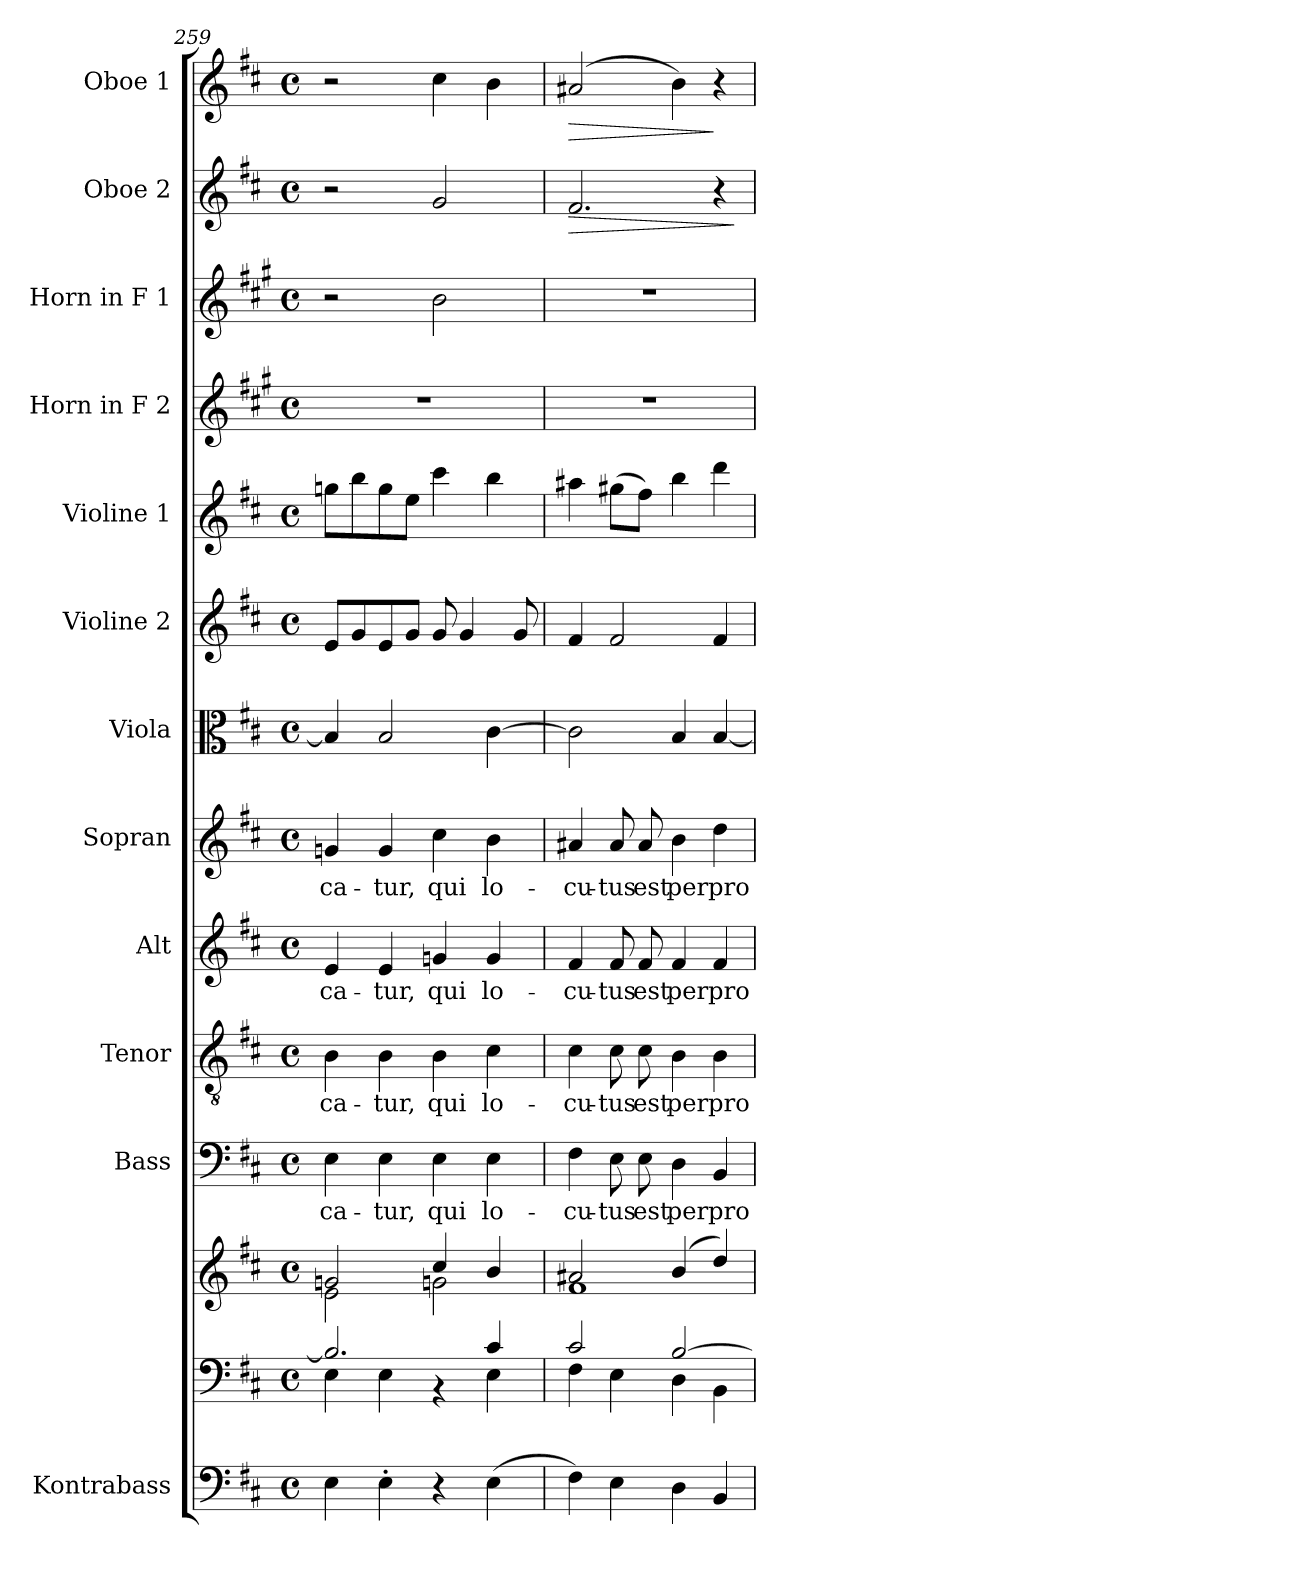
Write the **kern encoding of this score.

**kern	**kern	**kern	**kern	**text	**kern	**text	**kern	**text	**kern	**text	**kern	**kern	**kern	**kern	**kern	**kern	**dynam	**kern	**dynam
*part13	*part12	*part12	*part11	*part11	*part10	*part10	*part9	*part9	*part8	*part8	*part7	*part6	*part5	*part4	*part3	*part2	*part2	*part1	*part1
*staff14	*staff13	*staff12	*staff11	*staff11	*staff10	*staff10	*staff9	*staff9	*staff8	*staff8	*staff7	*staff6	*staff5	*staff4	*staff3	*staff2	*staff2	*staff1	*staff1
*I"Kontrabass	*	*	*I"Bass	*	*I"Tenor	*	*I"Alt	*	*I"Sopran	*	*I"Viola	*I"Violine 2	*I"Violine 1	*I"Horn in F 2	*I"Horn in F 1	*I"Oboe 2	*	*I"Oboe 1	*
*I'Kb.	*	*	*I'B.	*	*I'T.	*	*I'A.	*	*I'S.	*	*I'Vla.	*I'Vl. 2	*I'Vl. 1	*	*	*I'Ob. 2	*	*I'Ob. 1	*
*clefF4	*clefF4	*clefG2	*clefF4	*	*clefGv2	*	*clefG2	*	*clefG2	*	*clefC3	*clefG2	*clefG2	*clefG2	*clefG2	*clefG2	*	*clefG2	*
*ITrd7c12	*	*	*	*	*	*	*	*	*	*	*	*	*	*ITrd4c7	*ITrd4c7	*	*	*	*
*k[f#c#]	*k[f#c#]	*k[f#c#]	*k[f#c#]	*	*k[f#c#]	*	*k[f#c#]	*	*k[f#c#]	*	*k[f#c#]	*k[f#c#]	*k[f#c#]	*k[f#c#]	*k[f#c#]	*k[f#c#]	*	*k[f#c#]	*
*D:	*D:	*D:	*D:	*	*D:	*	*D:	*	*D:	*	*D:	*D:	*D:	*D:	*D:	*D:	*	*D:	*
*M4/4	*M4/4	*M4/4	*M4/4	*	*M4/4	*	*M4/4	*	*M4/4	*	*M4/4	*M4/4	*M4/4	*M4/4	*M4/4	*M4/4	*	*M4/4	*
*met(c)	*met(c)	*met(c)	*met(c)	*	*met(c)	*	*met(c)	*	*met(c)	*	*met(c)	*met(c)	*met(c)	*met(c)	*met(c)	*met(c)	*	*met(c)	*
=259	=259	=259	=259	=259	=259	=259	=259	=259	=259	=259	=259	=259	=259	=259	=259	=259	=259	=259	=259
*	*^	*^	*	*	*	*	*	*	*	*	*	*	*	*	*	*	*	*	*
!	!	!	!	!	!	!LO:LY:b	!	!LO:LY:b	!	!LO:LY:b	!	!LO:LY:b	!	!	!	!	!	!	!	!	!
4EE\	2.B/]	4E\	2gn/	2e\	4E\	-ca-	4B\	-ca-	4e/	-ca-	4gn/	-ca-	4B/]	8e/L	8ggn\L	1r	2r	2r	.	2r	.
.	.	.	.	.	.	.	.	.	.	.	.	.	.	8g/	8bb\	.	.	.	.	.	.
!	!	!	!	!	!	!LO:LY:b	!	!LO:LY:b	!	!LO:LY:b	!	!LO:LY:b	!	!	!	!	!	!	!	!	!
4EE'>\	.	4E\	.	.	4E\	-tur,	4B\	-tur,	4e/	-tur,	4g/	-tur,	2B/	8e/	8gg\	.	.	.	.	.	.
.	.	.	.	.	.	.	.	.	.	.	.	.	.	8g/J	8ee\J	.	.	.	.	.	.
!	!	!	!	!	!	!LO:LY:b	!	!LO:LY:b	!	!LO:LY:b	!	!LO:LY:b	!	!	!	!	!	!	!	!	!
4r	.	4r	4cc#/	2gn\	4E\	qui	4B\	qui	4gn/	qui	4cc#\	qui	.	8g/	4ccc#\	.	2e\	2g/	.	4cc#\	.
.	.	.	.	.	.	.	.	.	.	.	.	.	.	4g/	.	.	.	.	.	.	.
!	!	!	!	!	!	!LO:LY:b	!	!LO:LY:b	!	!LO:LY:b	!	!LO:LY:b	!	!	!	!	!	!	!	!	!
(>4EE\	4c#/	4E\	4b/	.	4E\	lo-	4c#\	lo-	4g/	lo-	4b\	lo-	[4c#\	.	4bb\	.	.	.	.	4b\	.
.	.	.	.	.	.	.	.	.	.	.	.	.	.	8g/	.	.	.	.	.	.	.
=260	=260	=260	=260	=260	=260	=260	=260	=260	=260	=260	=260	=260	=260	=260	=260	=260	=260	=260	=260	=260	=260
!	!	!	!	!	!	!LO:LY:b	!	!LO:LY:b	!	!LO:LY:b	!	!LO:LY:b	!	!	!	!	!	!	!LO:HP:b	!	!LO:HP:b
4FF#\)	2c#/	4F#\	2a#X/	1f#	4F#\	-cu-	4c#\	-cu-	4f#/	-cu-	4a#X/	-cu-	2c#\]	4f#/	4aa#X\	1r	1r	2.f#/	>	(2a#X/	>
!	!	!	!	!	!	!LO:LY:b	!	!LO:LY:b	!	!LO:LY:b	!	!LO:LY:b	!	!	!	!	!	!	!	!	!
4EE\	.	4E\	.	.	8E\	-tus	8c#\	-tus	8f#/	-tus	8a#/	-tus	.	2f#/	(>8gg#X\L	.	.	.	.	.	.
!	!	!	!	!	!	!LO:LY:b	!	!LO:LY:b	!	!LO:LY:b	!	!LO:LY:b	!	!	!	!	!	!	!	!	!
.	.	.	.	.	8E\	est	8c#\	est	8f#/	est	8a#/	est	.	.	8ff#\J)	.	.	.	.	.	.
!	!	!	!	!	!	!LO:LY:b	!	!LO:LY:b	!	!LO:LY:b	!	!LO:LY:b	!	!	!	!	!	!	!	!	!
4DD\	[>2B/	4D\	(<4b/	.	4D\	per	4B\	per	4f#/	per	4b\	per	4B/	.	4bb\	.	.	.	.	4b\)	.
!	!	!	!	!	!	!LO:LY:b	!	!LO:LY:b	!	!LO:LY:b	!	!LO:LY:b	!	!	!	!	!	!	!	!	!
4BBB/	.	4BB\	4dd/)	.	4BB/	pro-	4B\	pro-	4f#/	pro-	4dd\	pro-	[4B/	4f#/	4ddd\	.	.	4r	.	4r	]
*	*v	*v	*	*	*	*	*	*	*	*	*	*	*	*	*	*	*	*	*	*	*
*	*	*v	*v	*	*	*	*	*	*	*	*	*	*	*	*	*	*	*	*	*
.	.	.	.	.	.	.	.	.	.	.	.	.	.	.	.	.	]	.	.
=	=	=	=	=	=	=	=	=	=	=	=	=	=	=	=	=	=	=	=
*-	*-	*-	*-	*-	*-	*-	*-	*-	*-	*-	*-	*-	*-	*-	*-	*-	*-	*-	*-
